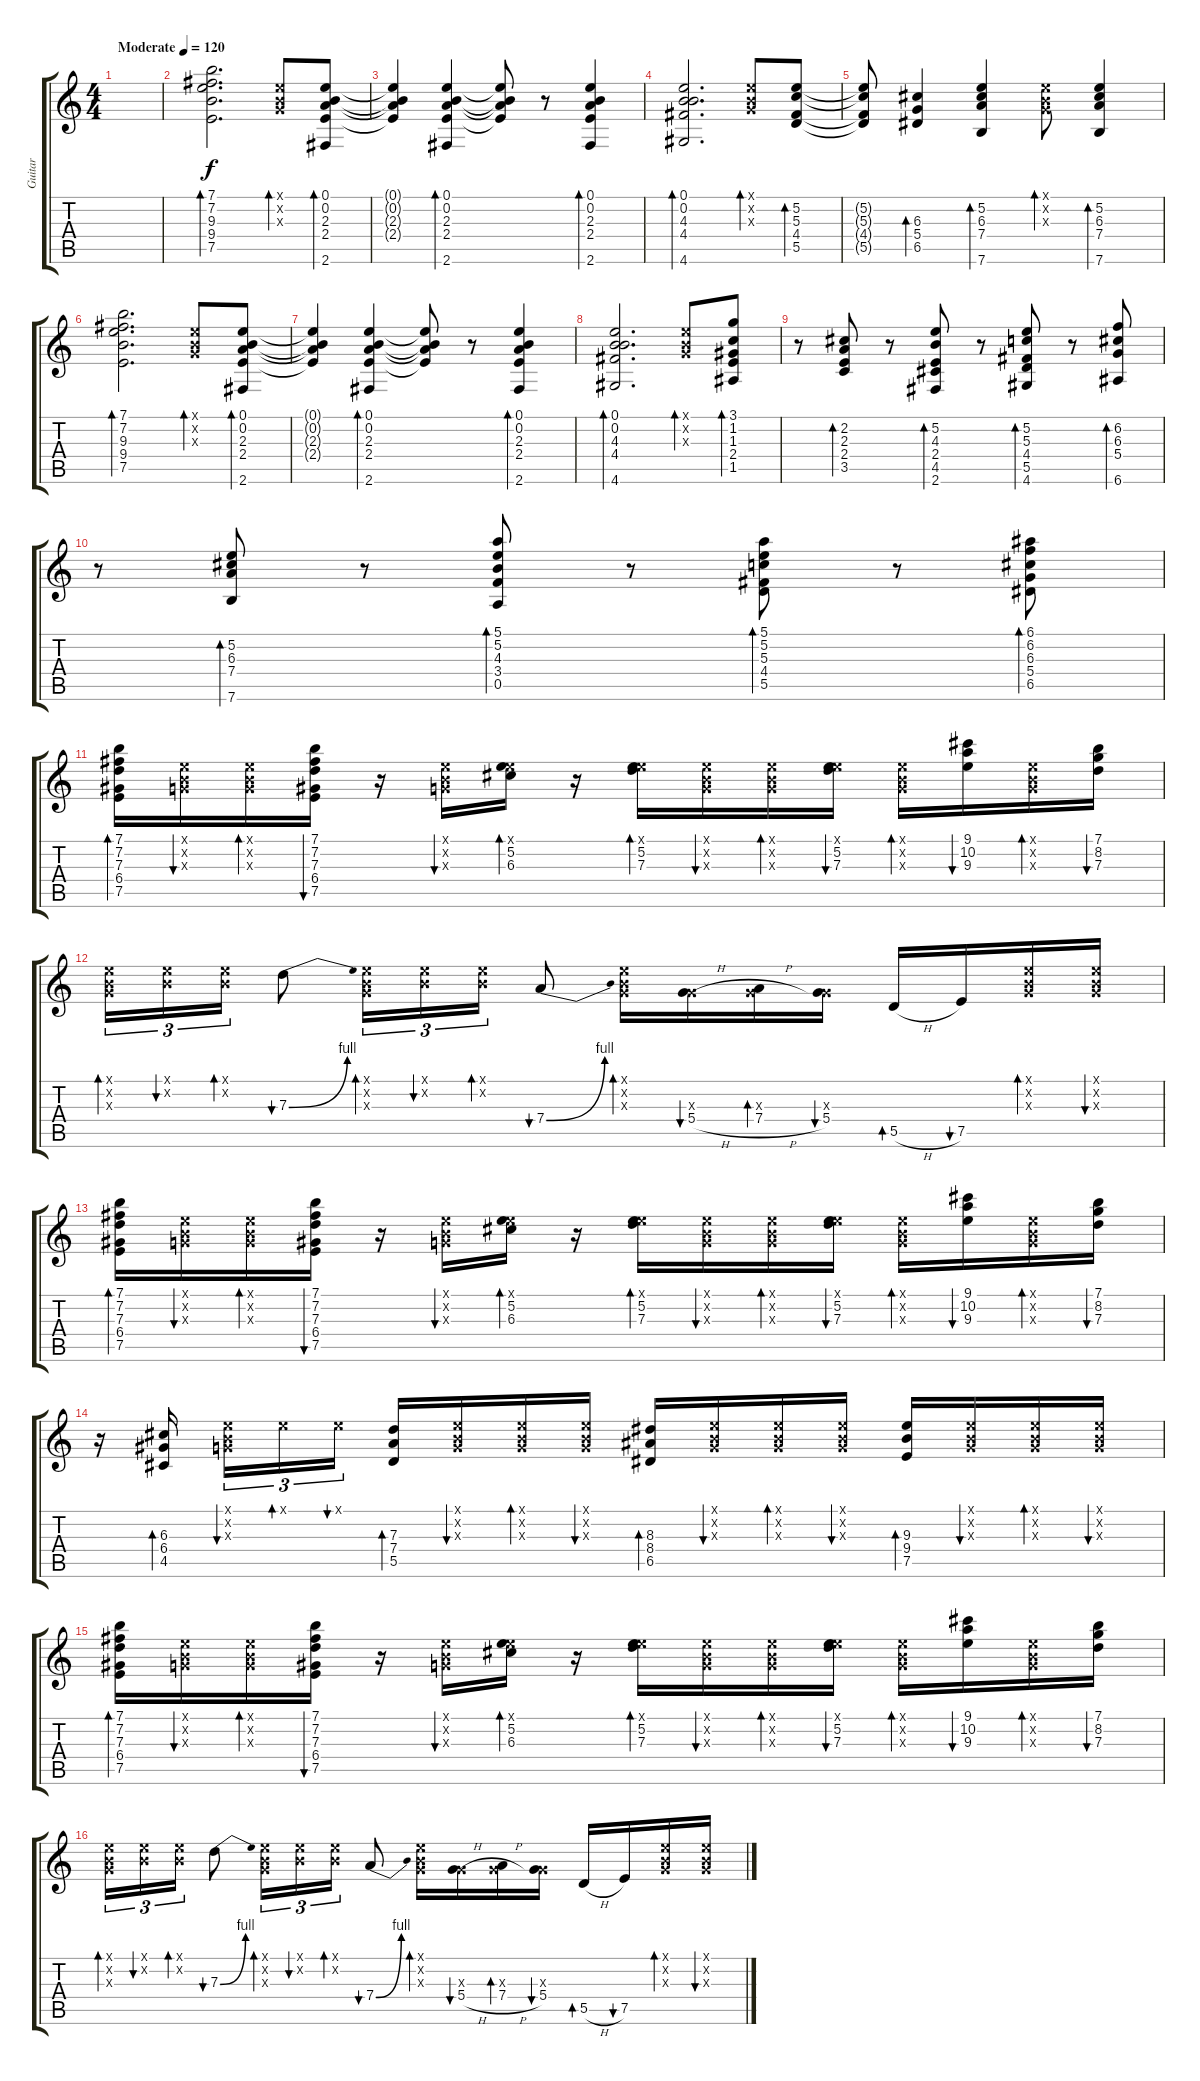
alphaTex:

\track ("Guitar" "Guitar") {instrument acousticguitarsteel}
\staff {score tabs}
\tuning (E4 B3 G3 D3 A2 E2) {hide}
\ts (4 4)
\tempo (120 "Moderate")
\clef g2
\ks c
|
(7.1 7.2 9.3 9.4 7.5).2{d bd 30} (0.1{x} 0.2{x} 0.3{x}).8{bd 30} (0.1 0.2 2.3 2.4 2.6).8{bd 30} |
(0.1{t} 0.2{t} 2.3{t} 2.4{t}).4 (0.1 0.2 2.3 2.4 2.6).4{bd 30} (0.1{t} 0.2{t} 2.3{t} 2.4{t}).8 r.8 (0.1 0.2 2.3 2.4 2.6).4{bd 30} |
(0.1 0.2 4.3 4.4 4.6).2{d bd 30} (0.1{x} 0.2{x} 0.3{x}).8{bd 30 txt ""} (5.2 5.3 4.4 5.5).8{bd 30} |
(5.2{t} 5.3{t} 4.4{t} 5.5{t}).8 (6.3 5.4 6.5).4{bd 30} (5.2 6.3 7.4 7.6).4{bd 30} (0.1{x} 0.2{x} 0.3{x}).8{bd 30} (5.2 6.3 7.4 7.6).4{bd 30} |
(7.1 7.2 9.3 9.4 7.5).2{d bd 30} (0.1{x} 0.2{x} 0.3{x}).8{bd 30} (0.1 0.2 2.3 2.4 2.6).8{bd 30} |
(0.1{t} 0.2{t} 2.3{t} 2.4{t}).4 (0.1 0.2 2.3 2.4 2.6).4{bd 30} (0.1{t} 0.2{t} 2.3{t} 2.4{t}).8 r.8 (0.1 0.2 2.3 2.4 2.6).4{bd 30} |
(0.1 0.2 4.3 4.4 4.6).2{d bd 30} (0.1{x} 0.2{x} 0.3{x}).8{bd 30} (3.1 1.2 1.3 2.4 1.5).8{bd 30} |
r.8 (2.2 2.3 2.4 3.5).8{bd 30} r.8 (5.2 4.3 2.4 4.5 2.6).8{bd 30} r.8 (5.2 5.3 4.4 5.5 4.6).8{bd 30} r.8 (6.2 6.3 5.4 6.6).8{bd 30} |
r.8 (5.2 6.3 7.4 7.6).8{bd 30} r.8 (5.1 5.2 4.3 3.4 0.5).8{bd 30} r.8 (5.1 5.2 5.3 4.4 5.5).8{bd 30} r.8 (6.1 6.2 6.3 5.4 6.5).8{bd 30} |
(7.1 7.2 7.3 6.4 7.5).16{bd 30} (0.1{x} 0.2{x} 0.3{x}).16{bu 30} (0.1{x} 0.2{x} 0.3{x}).16{bd 30} (7.1 7.2 7.3 6.4 7.5).16{bu 60} r.16 (0.1{x} 0.2{x} 0.3{x}).16{bu 30} (0.1{x} 5.2 6.3).16{bd 30} r.16 (0.1{x} 5.2 7.3).16{bd 30} (0.1{x} 0.2{x} 0.3{x}).16{bu 30} (0.1{x} 0.2{x} 0.3{x}).16{bd 30} (0.1{x} 5.2 7.3).16{bu 30} (0.1{x} 0.2{x} 0.3{x}).16{bd 30} (9.1 10.2 9.3).16{bu 30} (0.1{x} 0.2{x} 0.3{x}).16{bd 30} (7.1 8.2 7.3).16{bu 30} |
(0.1{x} 0.2{x} 0.3{x}).16{tu (3 2) bd 60} (0.1{x} 0.2{x}).16{tu (3 2) bu 60} (0.1{x} 0.2{x}).16{tu (3 2) bd 60} 7.3{be (bend 0 0 60 4)}.8{bu 60} (0.1{x} 0.2{x} 0.3{x}).16{tu (3 2) bd 60} (0.1{x} 0.2{x}).16{tu (3 2) bu 60} (0.1{x} 0.2{x}).16{tu (3 2) bd 60} 7.4{be (bend 0 0 60 4)}.8{bu 60} (0.1{x} 0.2{x} 0.3{x}).16{bd 60} (0.3{x} 5.4{h}).16{bu 60} (0.3{x} 7.4{h}).16{bd 60} (0.3{x} 5.4).16{bu 60} 5.5{h}.16{bd 60} 7.5.16{bu 60} (0.1{x} 0.2{x} 0.3{x}).16{bd 60} (0.1{x} 0.2{x} 0.3{x}).16{bu 60} |
(7.1 7.2 7.3 6.4 7.5).16{bd 30} (0.1{x} 0.2{x} 0.3{x}).16{bu 30} (0.1{x} 0.2{x} 0.3{x}).16{bd 30} (7.1 7.2 7.3 6.4 7.5).16{bu 60} r.16 (0.1{x} 0.2{x} 0.3{x}).16{bu 30} (0.1{x} 5.2 6.3).16{bd 30} r.16 (0.1{x} 5.2 7.3).16{bd 30} (0.1{x} 0.2{x} 0.3{x}).16{bu 30} (0.1{x} 0.2{x} 0.3{x}).16{bd 30} (0.1{x} 5.2 7.3).16{bu 30} (0.1{x} 0.2{x} 0.3{x}).16{bd 30} (9.1 10.2 9.3).16{bu 30} (0.1{x} 0.2{x} 0.3{x}).16{bd 30} (7.1 8.2 7.3).16{bu 30} |
r.16 (6.3 6.4 4.5).16{bd 60 beam splitsecondary} (0.1{x} 0.2{x} 0.3{x}).16{tu (3 2) bu 60} 0.1{x}.16{tu (3 2) bd 60} 0.1{x}.16{tu (3 2) bu 60} (7.3 7.4 5.5).16{bd 60} (0.1{x} 0.2{x} 0.3{x}).16{bu 60} (0.1{x} 0.2{x} 0.3{x}).16{bd 60} (0.1{x} 0.2{x} 0.3{x}).16{bu 60} (8.3 8.4 6.5).16{bd 60} (0.1{x} 0.2{x} 0.3{x}).16{bu 60} (0.1{x} 0.2{x} 0.3{x}).16{bd 60} (0.1{x} 0.2{x} 0.3{x}).16{bu 60} (9.3 9.4 7.5).16{bd 60} (0.1{x} 0.2{x} 0.3{x}).16{bu 60} (0.1{x} 0.2{x} 0.3{x}).16{bd 60} (0.1{x} 0.2{x} 0.3{x}).16{bu 60} |
(7.1 7.2 7.3 6.4 7.5).16{bd 30} (0.1{x} 0.2{x} 0.3{x}).16{bu 30} (0.1{x} 0.2{x} 0.3{x}).16{bd 30} (7.1 7.2 7.3 6.4 7.5).16{bu 60} r.16 (0.1{x} 0.2{x} 0.3{x}).16{bu 30} (0.1{x} 5.2 6.3).16{bd 30} r.16 (0.1{x} 5.2 7.3).16{bd 30} (0.1{x} 0.2{x} 0.3{x}).16{bu 30} (0.1{x} 0.2{x} 0.3{x}).16{bd 30} (0.1{x} 5.2 7.3).16{bu 30} (0.1{x} 0.2{x} 0.3{x}).16{bd 30} (9.1 10.2 9.3).16{bu 30} (0.1{x} 0.2{x} 0.3{x}).16{bd 30} (7.1 8.2 7.3).16{bu 30} |
(0.1{x} 0.2{x} 0.3{x}).16{tu (3 2) bd 60} (0.1{x} 0.2{x}).16{tu (3 2) bu 60} (0.1{x} 0.2{x}).16{tu (3 2) bd 60} 7.3{be (bend 0 0 60 4)}.8{bu 60} (0.1{x} 0.2{x} 0.3{x}).16{tu (3 2) bd 60} (0.1{x} 0.2{x}).16{tu (3 2) bu 60} (0.1{x} 0.2{x}).16{tu (3 2) bd 60} 7.4{be (bend 0 0 60 4)}.8{bu 60} (0.1{x} 0.2{x} 0.3{x}).16{bd 60} (0.3{x} 5.4{h}).16{bu 60} (0.3{x} 7.4{h}).16{bd 60} (0.3{x} 5.4).16{bu 60} 5.5{h}.16{bd 60} 7.5.16{bu 60} (0.1{x} 0.2{x} 0.3{x}).16{bd 60} (0.1{x} 0.2{x} 0.3{x}).16{bu 60}
